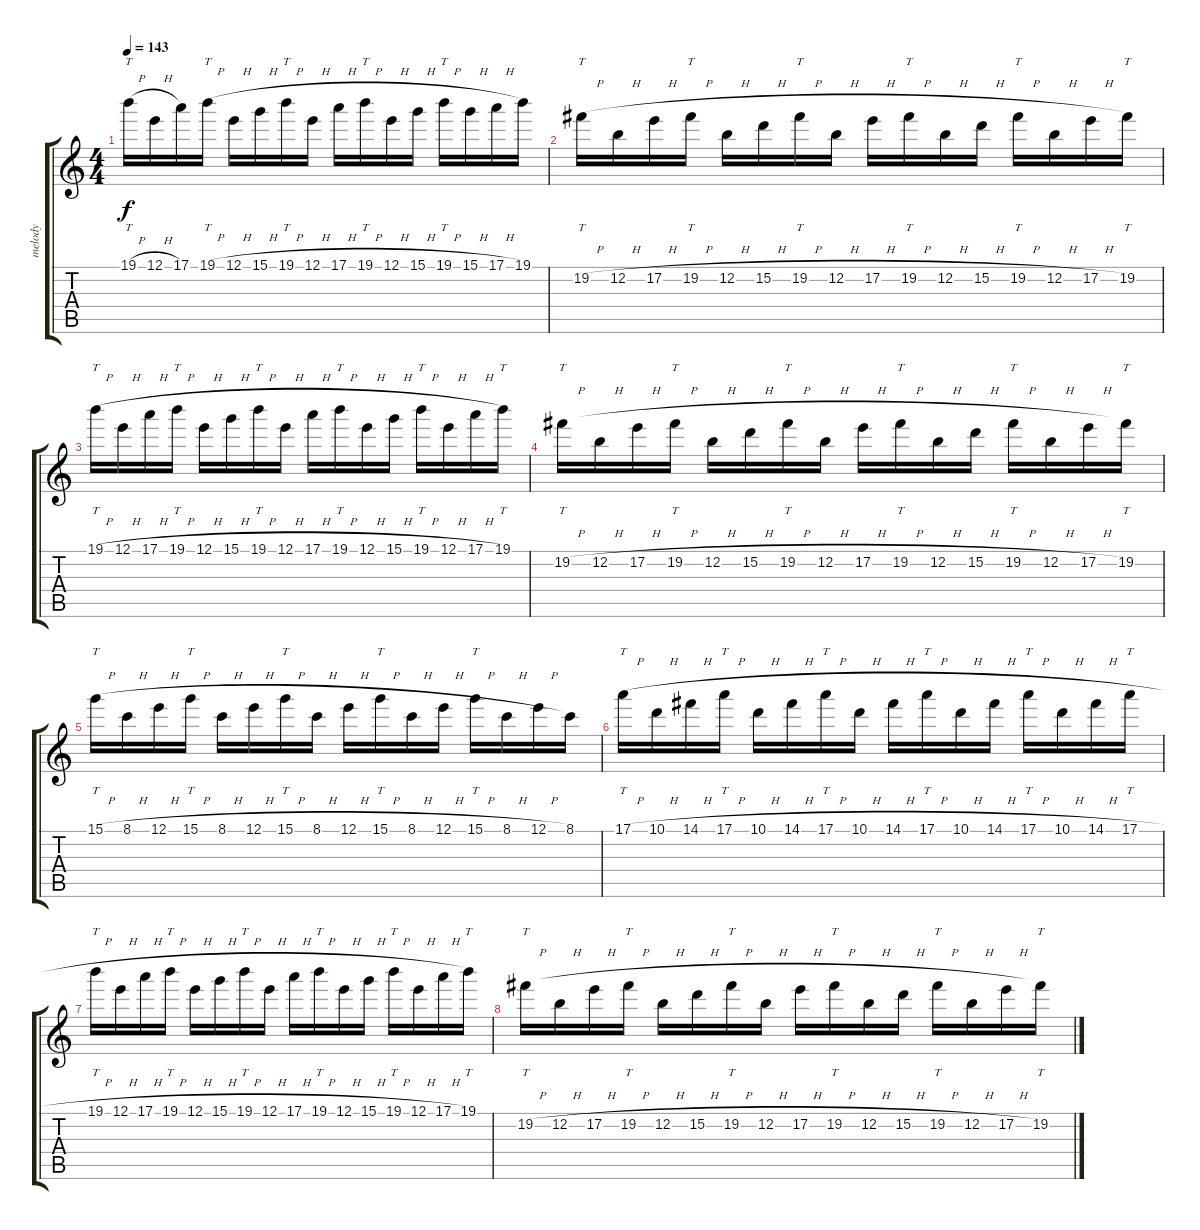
\track ("melody" "melody") {instrument distortionguitar}
\staff {score tabs}
\tuning (E4 B3 G3 D3 A2 E2) {hide}
\ts (4 4)
\tempo 143
\clef g2
\ks c
19.1{h}.16{tt dy f instrument distortionguitar} 12.1{h}.16 17.1.16 19.1{h}.16{tt} 12.1{h}.16 15.1{h}.16 19.1{h}.16{tt} 12.1{h}.16 17.1{h}.16 19.1{h}.16{tt} 12.1{h}.16 15.1{h}.16 19.1{h}.16{tt} 15.1{h}.16 17.1{h}.16 19.1.16 |
19.2{h}.16{tt} 12.2{h}.16 17.2{h}.16 19.2{h}.16{tt} 12.2{h}.16 15.2{h}.16 19.2{h}.16{tt} 12.2{h}.16 17.2{h}.16 19.2{h}.16{tt} 12.2{h}.16 15.2{h}.16 19.2{h}.16{tt} 12.2{h}.16 17.2{h}.16 19.2.16{tt} |
19.1{h}.16{tt} 12.1{h}.16 17.1{h}.16 19.1{h}.16{tt} 12.1{h}.16 15.1{h}.16 19.1{h}.16{tt} 12.1{h}.16 17.1{h}.16 19.1{h}.16{tt} 12.1{h}.16 15.1{h}.16 19.1{h}.16{tt} 12.1{h}.16 17.1{h}.16 19.1.16{tt} |
19.2{h}.16{tt} 12.2{h}.16 17.2{h}.16 19.2{h}.16{tt} 12.2{h}.16 15.2{h}.16 19.2{h}.16{tt} 12.2{h}.16 17.2{h}.16 19.2{h}.16{tt} 12.2{h}.16 15.2{h}.16 19.2{h}.16{tt} 12.2{h}.16 17.2{h}.16 19.2.16{tt} |
15.1{h}.16{tt} 8.1{h}.16 12.1{h}.16 15.1{h}.16{tt} 8.1{h}.16 12.1{h}.16 15.1{h}.16{tt} 8.1{h}.16 12.1{h}.16 15.1{h}.16{tt} 8.1{h}.16 12.1{h}.16 15.1{h}.16{tt} 8.1{h}.16 12.1{h}.16 8.1.16 |
17.1{h}.16{tt} 10.1{h}.16 14.1{h}.16 17.1{h}.16{tt} 10.1{h}.16 14.1{h}.16 17.1{h}.16{tt} 10.1{h}.16 14.1{h}.16 17.1{h}.16{tt} 10.1{h}.16 14.1{h}.16 17.1{h}.16{tt} 10.1{h}.16 14.1{h}.16 17.1{h}.16{tt} |
19.1{h}.16{tt} 12.1{h}.16 17.1{h}.16 19.1{h}.16{tt} 12.1{h}.16 15.1{h}.16 19.1{h}.16{tt} 12.1{h}.16 17.1{h}.16 19.1{h}.16{tt} 12.1{h}.16 15.1{h}.16 19.1{h}.16{tt} 12.1{h}.16 17.1{h}.16 19.1.16{tt} |
19.2{h}.16{tt} 12.2{h}.16 17.2{h}.16 19.2{h}.16{tt} 12.2{h}.16 15.2{h}.16 19.2{h}.16{tt} 12.2{h}.16 17.2{h}.16 19.2{h}.16{tt} 12.2{h}.16 15.2{h}.16 19.2{h}.16{tt} 12.2{h}.16 17.2{h}.16 19.2.16{tt}
